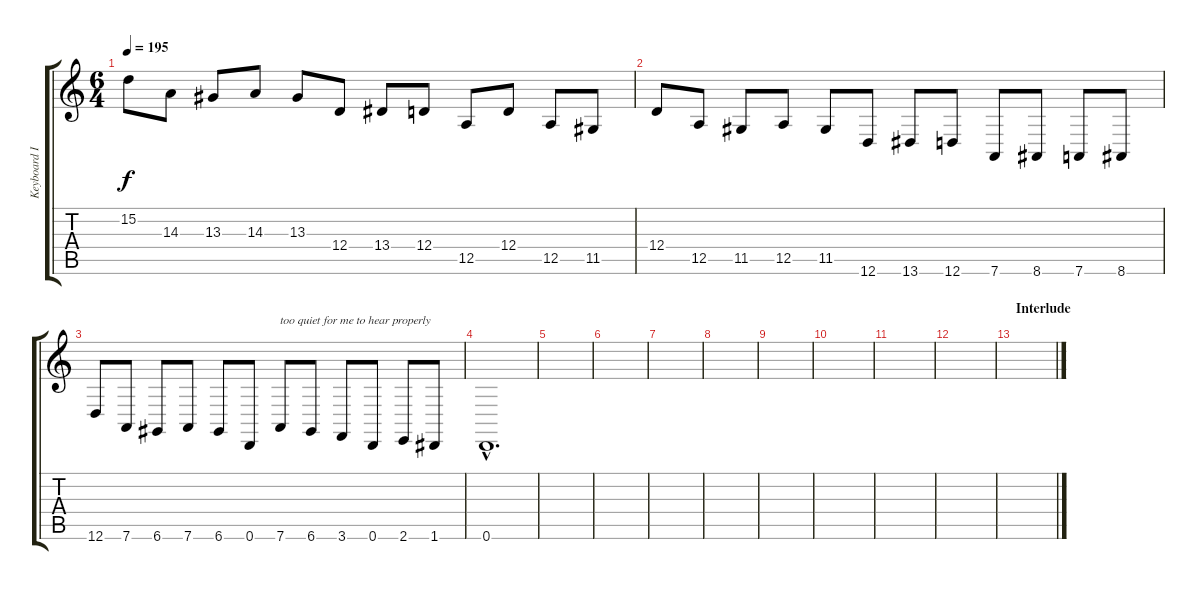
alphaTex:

\track ("Keyboard II" "Keyboard I") {instrument lead2sawtooth}
\staff {score tabs}
\tuning (E4 B3 G3 D3 A2 D2) {hide}
\ts (6 4)
\tempo 195
\clef g2
\ks c
15.2.8{dy f} 14.3.8 13.3.8 14.3.8 13.3.8 12.4.8 13.4.8 12.4.8 12.5.8 12.4.8 12.5.8 11.5.8 |
12.4.8 12.5.8 11.5.8 12.5.8 11.5.8 12.6.8 13.6.8 12.6.8 7.6.8 8.6.8 7.6.8 8.6.8 |
12.6.8 7.6.8 6.6.8 7.6.8 6.6.8 0.6.8 7.6.8{txt "too quiet for me to hear properly"} 6.6.8 3.6.8 0.6.8 2.6.8 1.6.8 |
0.6{hac}.1{d} |
|
|
|
|
|
|
|
|
\section ("" "Interlude")
